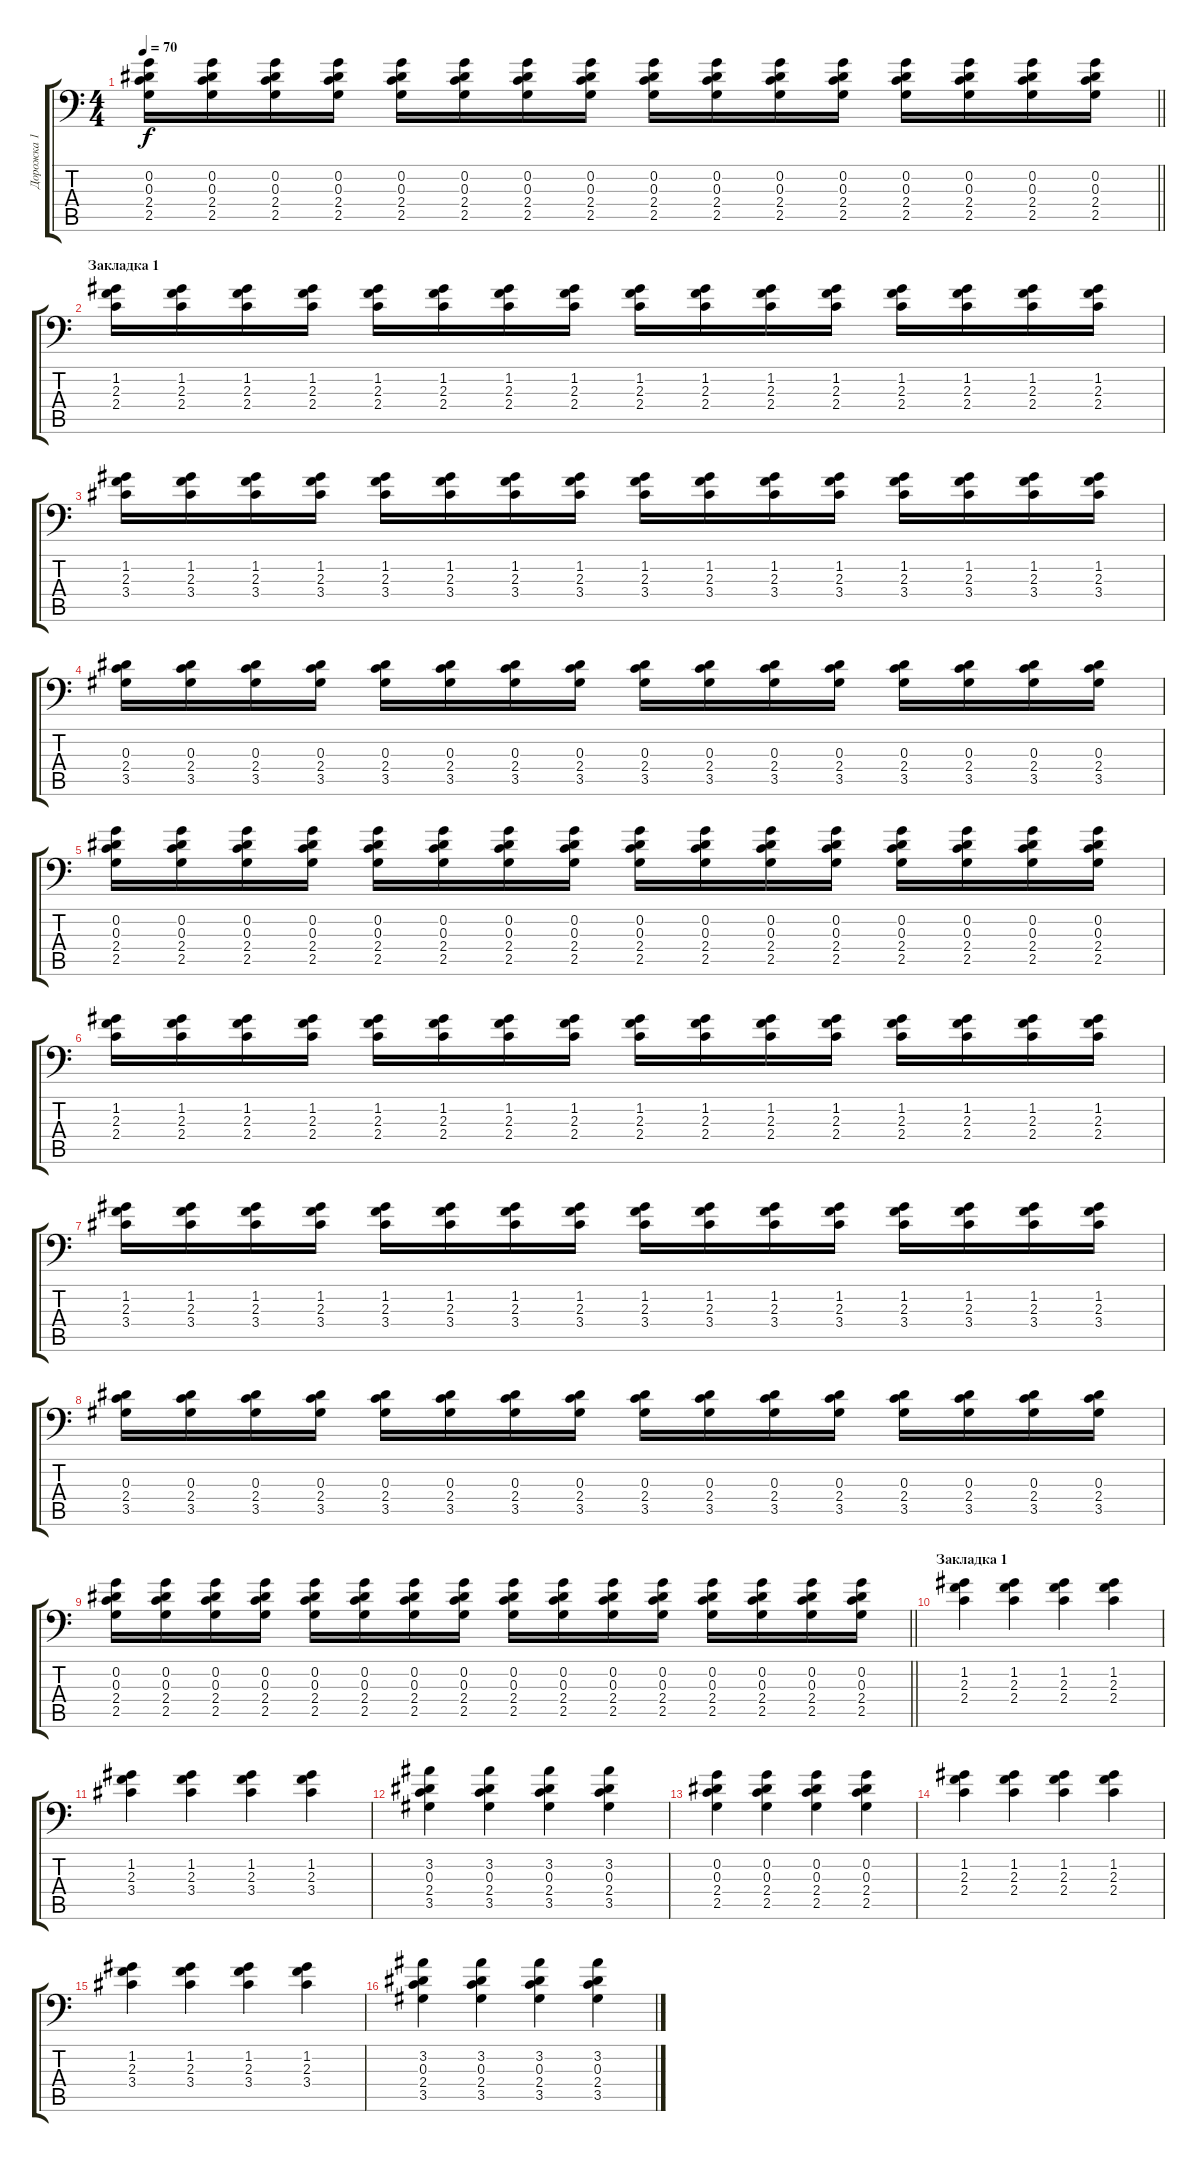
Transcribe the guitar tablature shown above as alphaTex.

\track ("Дорожка 1" "Дорожка 1") {instrument acousticguitarsteel}
\staff {score tabs}
\tuning (C4 G3 Eb3 Bb2 F2 Bb1) {hide}
\ts (4 4)
\tempo 70
\clef f4
\barLineRight lightlight
\ks c
(0.2 0.3 2.4 2.5).16{dy f} (0.2 0.3 2.4 2.5).16 (0.2 0.3 2.4 2.5).16 (0.2 0.3 2.4 2.5).16 (0.2 0.3 2.4 2.5).16 (0.2 0.3 2.4 2.5).16 (0.2 0.3 2.4 2.5).16 (0.2 0.3 2.4 2.5).16 (0.2 0.3 2.4 2.5).16 (0.2 0.3 2.4 2.5).16 (0.2 0.3 2.4 2.5).16 (0.2 0.3 2.4 2.5).16 (0.2 0.3 2.4 2.5).16 (0.2 0.3 2.4 2.5).16 (0.2 0.3 2.4 2.5).16 (0.2 0.3 2.4 2.5).16 |
\section ("" "Закладка 1")
(1.2 2.3 2.4).16{volume 14 instrument distortionguitar} (1.2 2.3 2.4).16 (1.2 2.3 2.4).16 (1.2 2.3 2.4).16 (1.2 2.3 2.4).16 (1.2 2.3 2.4).16 (1.2 2.3 2.4).16 (1.2 2.3 2.4).16 (1.2 2.3 2.4).16 (1.2 2.3 2.4).16 (1.2 2.3 2.4).16 (1.2 2.3 2.4).16 (1.2 2.3 2.4).16 (1.2 2.3 2.4).16 (1.2 2.3 2.4).16 (1.2 2.3 2.4).16 |
(1.2 2.3 3.4).16 (1.2 2.3 3.4).16 (1.2 2.3 3.4).16 (1.2 2.3 3.4).16 (1.2 2.3 3.4).16 (1.2 2.3 3.4).16 (1.2 2.3 3.4).16 (1.2 2.3 3.4).16 (1.2 2.3 3.4).16 (1.2 2.3 3.4).16 (1.2 2.3 3.4).16 (1.2 2.3 3.4).16 (1.2 2.3 3.4).16 (1.2 2.3 3.4).16 (1.2 2.3 3.4).16 (1.2 2.3 3.4).16 |
(0.3 2.4 3.5).16 (0.3 2.4 3.5).16 (0.3 2.4 3.5).16 (0.3 2.4 3.5).16 (0.3 2.4 3.5).16 (0.3 2.4 3.5).16 (0.3 2.4 3.5).16 (0.3 2.4 3.5).16 (0.3 2.4 3.5).16 (0.3 2.4 3.5).16 (0.3 2.4 3.5).16 (0.3 2.4 3.5).16 (0.3 2.4 3.5).16 (0.3 2.4 3.5).16 (0.3 2.4 3.5).16 (0.3 2.4 3.5).16 |
(0.2 0.3 2.4 2.5).16 (0.2 0.3 2.4 2.5).16 (0.2 0.3 2.4 2.5).16 (0.2 0.3 2.4 2.5).16 (0.2 0.3 2.4 2.5).16 (0.2 0.3 2.4 2.5).16 (0.2 0.3 2.4 2.5).16 (0.2 0.3 2.4 2.5).16 (0.2 0.3 2.4 2.5).16 (0.2 0.3 2.4 2.5).16 (0.2 0.3 2.4 2.5).16 (0.2 0.3 2.4 2.5).16 (0.2 0.3 2.4 2.5).16 (0.2 0.3 2.4 2.5).16 (0.2 0.3 2.4 2.5).16 (0.2 0.3 2.4 2.5).16 |
(1.2 2.3 2.4).16{volume 14 instrument distortionguitar} (1.2 2.3 2.4).16 (1.2 2.3 2.4).16 (1.2 2.3 2.4).16 (1.2 2.3 2.4).16 (1.2 2.3 2.4).16 (1.2 2.3 2.4).16 (1.2 2.3 2.4).16 (1.2 2.3 2.4).16 (1.2 2.3 2.4).16 (1.2 2.3 2.4).16 (1.2 2.3 2.4).16 (1.2 2.3 2.4).16 (1.2 2.3 2.4).16 (1.2 2.3 2.4).16 (1.2 2.3 2.4).16 |
(1.2 2.3 3.4).16 (1.2 2.3 3.4).16 (1.2 2.3 3.4).16 (1.2 2.3 3.4).16 (1.2 2.3 3.4).16 (1.2 2.3 3.4).16 (1.2 2.3 3.4).16 (1.2 2.3 3.4).16 (1.2 2.3 3.4).16 (1.2 2.3 3.4).16 (1.2 2.3 3.4).16 (1.2 2.3 3.4).16 (1.2 2.3 3.4).16 (1.2 2.3 3.4).16 (1.2 2.3 3.4).16 (1.2 2.3 3.4).16 |
(0.3 2.4 3.5).16 (0.3 2.4 3.5).16 (0.3 2.4 3.5).16 (0.3 2.4 3.5).16 (0.3 2.4 3.5).16 (0.3 2.4 3.5).16 (0.3 2.4 3.5).16 (0.3 2.4 3.5).16 (0.3 2.4 3.5).16 (0.3 2.4 3.5).16 (0.3 2.4 3.5).16 (0.3 2.4 3.5).16 (0.3 2.4 3.5).16 (0.3 2.4 3.5).16 (0.3 2.4 3.5).16 (0.3 2.4 3.5).16 |
\barLineRight lightlight
(0.2 0.3 2.4 2.5).16 (0.2 0.3 2.4 2.5).16 (0.2 0.3 2.4 2.5).16 (0.2 0.3 2.4 2.5).16 (0.2 0.3 2.4 2.5).16 (0.2 0.3 2.4 2.5).16 (0.2 0.3 2.4 2.5).16 (0.2 0.3 2.4 2.5).16 (0.2 0.3 2.4 2.5).16 (0.2 0.3 2.4 2.5).16 (0.2 0.3 2.4 2.5).16 (0.2 0.3 2.4 2.5).16 (0.2 0.3 2.4 2.5).16 (0.2 0.3 2.4 2.5).16 (0.2 0.3 2.4 2.5).16 (0.2 0.3 2.4 2.5).16 |
\section ("" "Закладка 1")
(1.2 2.3 2.4).4 (1.2 2.3 2.4).4 (1.2 2.3 2.4).4 (1.2 2.3 2.4).4 |
(1.2 2.3 3.4).4 (1.2 2.3 3.4).4 (1.2 2.3 3.4).4 (1.2 2.3 3.4).4 |
(3.2 0.3 2.4 3.5).4 (3.2 0.3 2.4 3.5).4 (3.2 0.3 2.4 3.5).4 (3.2 0.3 2.4 3.5).4 |
(0.2 0.3 2.4 2.5).4 (0.2 0.3 2.4 2.5).4 (0.2 0.3 2.4 2.5).4 (0.2 0.3 2.4 2.5).4 |
(1.2 2.3 2.4).4 (1.2 2.3 2.4).4 (1.2 2.3 2.4).4 (1.2 2.3 2.4).4 |
(1.2 2.3 3.4).4 (1.2 2.3 3.4).4 (1.2 2.3 3.4).4 (1.2 2.3 3.4).4 |
(3.2 0.3 2.4 3.5).4 (3.2 0.3 2.4 3.5).4 (3.2 0.3 2.4 3.5).4 (3.2 0.3 2.4 3.5).4
